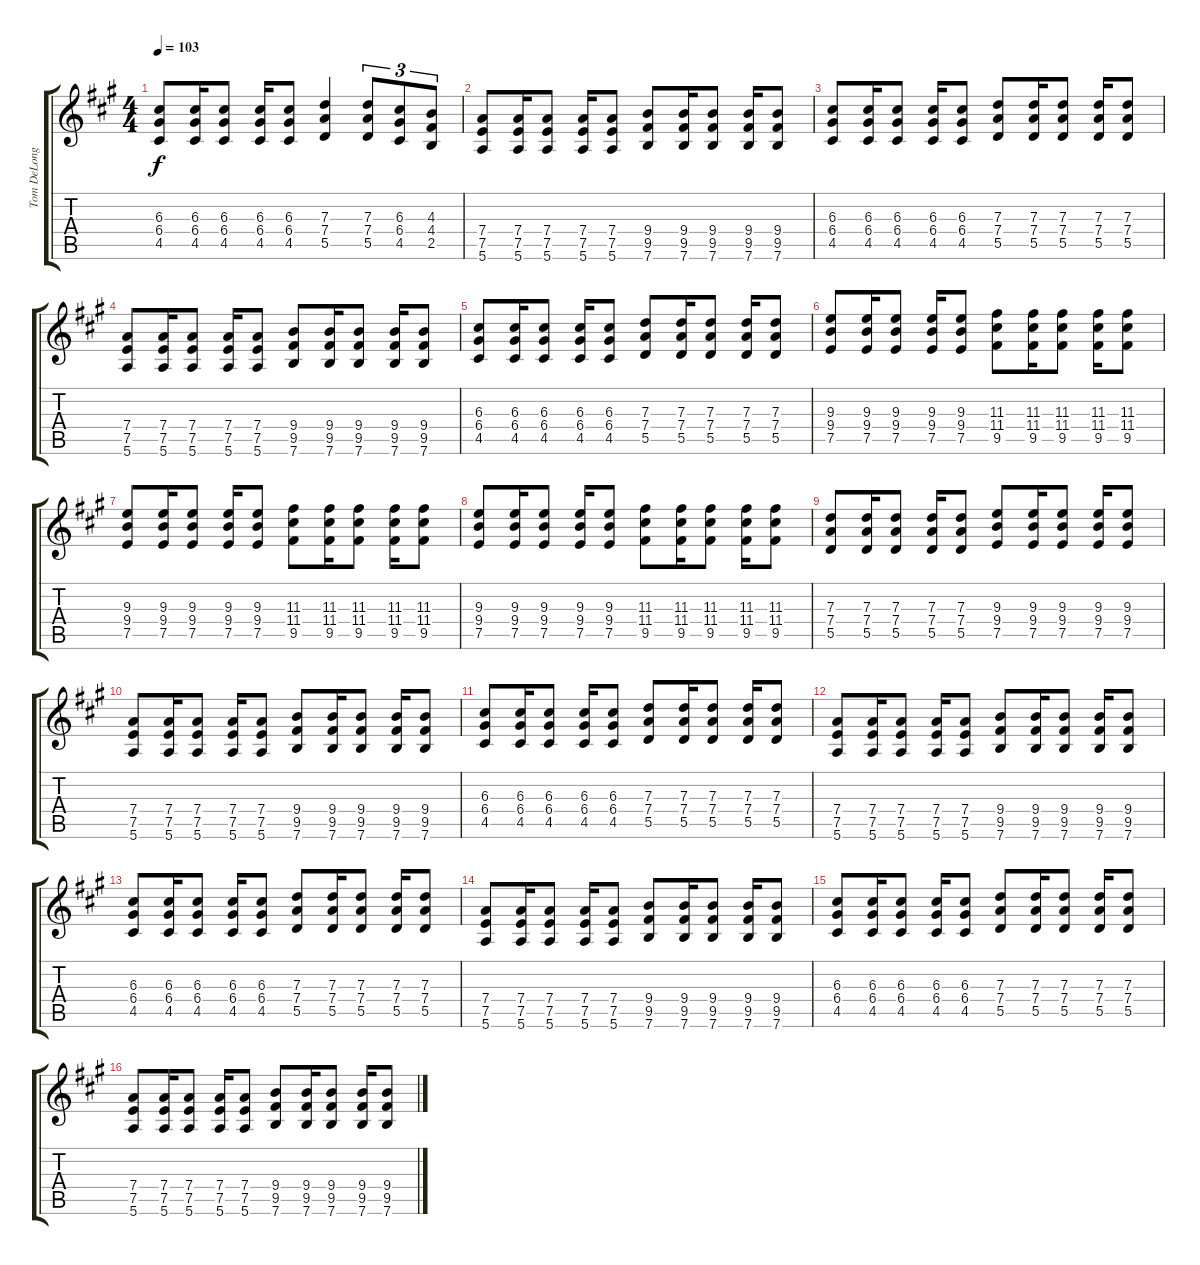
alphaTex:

\track ("Tom DeLonge (E-Gitarre)" "Tom DeLong") {instrument distortionguitar}
\staff {score tabs}
\tuning (E4 B3 G3 D3 A2 E2) {hide}
\ts (4 4)
\tempo 103
\clef g2
\ks a
(6.3 6.4 4.5).8{dy f} (6.3 6.4 4.5).16 (6.3 6.4 4.5).8 (6.3 6.4 4.5).16 (6.3 6.4 4.5).8 (7.3 7.4 5.5).4 (7.3 7.4 5.5).8{tu (3 2)} (6.3 6.4 4.5).8{tu (3 2)} (4.3 4.4 2.5).8{tu (3 2)} |
(7.4 7.5 5.6).8 (7.4 7.5 5.6).16 (7.4 7.5 5.6).8 (7.4 7.5 5.6).16 (7.4 7.5 5.6).8 (9.4 9.5 7.6).8 (9.4 9.5 7.6).16 (9.4 9.5 7.6).8 (9.4 9.5 7.6).16 (9.4 9.5 7.6).8 |
(6.3 6.4 4.5).8 (6.3 6.4 4.5).16 (6.3 6.4 4.5).8 (6.3 6.4 4.5).16 (6.3 6.4 4.5).8 (7.3 7.4 5.5).8 (7.3 7.4 5.5).16 (7.3 7.4 5.5).8 (7.3 7.4 5.5).16 (7.3 7.4 5.5).8 |
(7.4 7.5 5.6).8 (7.4 7.5 5.6).16 (7.4 7.5 5.6).8 (7.4 7.5 5.6).16 (7.4 7.5 5.6).8 (9.4 9.5 7.6).8 (9.4 9.5 7.6).16 (9.4 9.5 7.6).8 (9.4 9.5 7.6).16 (9.4 9.5 7.6).8 |
(6.3 6.4 4.5).8 (6.3 6.4 4.5).16 (6.3 6.4 4.5).8 (6.3 6.4 4.5).16 (6.3 6.4 4.5).8 (7.3 7.4 5.5).8 (7.3 7.4 5.5).16 (7.3 7.4 5.5).8 (7.3 7.4 5.5).16 (7.3 7.4 5.5).8 |
(9.3 9.4 7.5).8 (9.3 9.4 7.5).16 (9.3 9.4 7.5).8 (9.3 9.4 7.5).16 (9.3 9.4 7.5).8 (11.3 11.4 9.5).8 (11.3 11.4 9.5).16 (11.3 11.4 9.5).8 (11.3 11.4 9.5).16 (11.3 11.4 9.5).8 |
(9.3 9.4 7.5).8 (9.3 9.4 7.5).16 (9.3 9.4 7.5).8 (9.3 9.4 7.5).16 (9.3 9.4 7.5).8 (11.3 11.4 9.5).8 (11.3 11.4 9.5).16 (11.3 11.4 9.5).8 (11.3 11.4 9.5).16 (11.3 11.4 9.5).8 |
(9.3 9.4 7.5).8 (9.3 9.4 7.5).16 (9.3 9.4 7.5).8 (9.3 9.4 7.5).16 (9.3 9.4 7.5).8 (11.3 11.4 9.5).8 (11.3 11.4 9.5).16 (11.3 11.4 9.5).8 (11.3 11.4 9.5).16 (11.3 11.4 9.5).8 |
(7.3 7.4 5.5).8 (7.3 7.4 5.5).16 (7.3 7.4 5.5).8 (7.3 7.4 5.5).16 (7.3 7.4 5.5).8 (9.3 9.4 7.5).8 (9.3 9.4 7.5).16 (9.3 9.4 7.5).8 (9.3 9.4 7.5).16 (9.3 9.4 7.5).8 |
(7.4 7.5 5.6).8 (7.4 7.5 5.6).16 (7.4 7.5 5.6).8 (7.4 7.5 5.6).16 (7.4 7.5 5.6).8 (9.4 9.5 7.6).8 (9.4 9.5 7.6).16 (9.4 9.5 7.6).8 (9.4 9.5 7.6).16 (9.4 9.5 7.6).8 |
(6.3 6.4 4.5).8 (6.3 6.4 4.5).16 (6.3 6.4 4.5).8 (6.3 6.4 4.5).16 (6.3 6.4 4.5).8 (7.3 7.4 5.5).8 (7.3 7.4 5.5).16 (7.3 7.4 5.5).8 (7.3 7.4 5.5).16 (7.3 7.4 5.5).8 |
(7.4 7.5 5.6).8 (7.4 7.5 5.6).16 (7.4 7.5 5.6).8 (7.4 7.5 5.6).16 (7.4 7.5 5.6).8 (9.4 9.5 7.6).8 (9.4 9.5 7.6).16 (9.4 9.5 7.6).8 (9.4 9.5 7.6).16 (9.4 9.5 7.6).8 |
(6.3 6.4 4.5).8 (6.3 6.4 4.5).16 (6.3 6.4 4.5).8 (6.3 6.4 4.5).16 (6.3 6.4 4.5).8 (7.3 7.4 5.5).8 (7.3 7.4 5.5).16 (7.3 7.4 5.5).8 (7.3 7.4 5.5).16 (7.3 7.4 5.5).8 |
(7.4 7.5 5.6).8 (7.4 7.5 5.6).16 (7.4 7.5 5.6).8 (7.4 7.5 5.6).16 (7.4 7.5 5.6).8 (9.4 9.5 7.6).8 (9.4 9.5 7.6).16 (9.4 9.5 7.6).8 (9.4 9.5 7.6).16 (9.4 9.5 7.6).8 |
(6.3 6.4 4.5).8 (6.3 6.4 4.5).16 (6.3 6.4 4.5).8 (6.3 6.4 4.5).16 (6.3 6.4 4.5).8 (7.3 7.4 5.5).8 (7.3 7.4 5.5).16 (7.3 7.4 5.5).8 (7.3 7.4 5.5).16 (7.3 7.4 5.5).8 |
(7.4 7.5 5.6).8 (7.4 7.5 5.6).16 (7.4 7.5 5.6).8 (7.4 7.5 5.6).16 (7.4 7.5 5.6).8 (9.4 9.5 7.6).8 (9.4 9.5 7.6).16 (9.4 9.5 7.6).8 (9.4 9.5 7.6).16 (9.4 9.5 7.6).8
